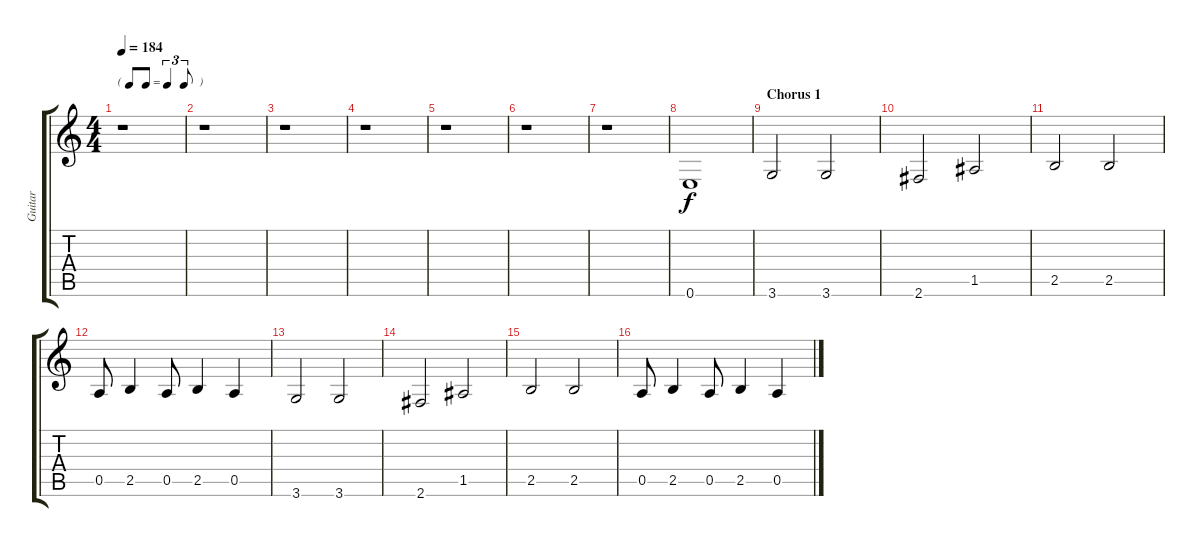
\track ("Guitar" "Guitar") {instrument overdrivenguitar}
\staff {score tabs}
\tuning (E4 B3 G3 D3 A2 E2) {hide}
\ts (4 4)
\tf triplet8th
\tempo 184
\clef g2
\ks c
r.1{dy f} |
r.1 |
r.1 |
r.1 |
r.1 |
r.1 |
r.1 |
0.6.1 |
\section ("" "Chorus 1")
3.6.2 3.6.2 |
2.6.2 1.5.2 |
2.5.2 2.5.2 |
0.5.8 2.5.4 0.5.8 2.5.4 0.5.4 |
3.6.2 3.6.2 |
2.6.2 1.5.2 |
2.5.2 2.5.2 |
0.5.8 2.5.4 0.5.8 2.5.4 0.5.4
